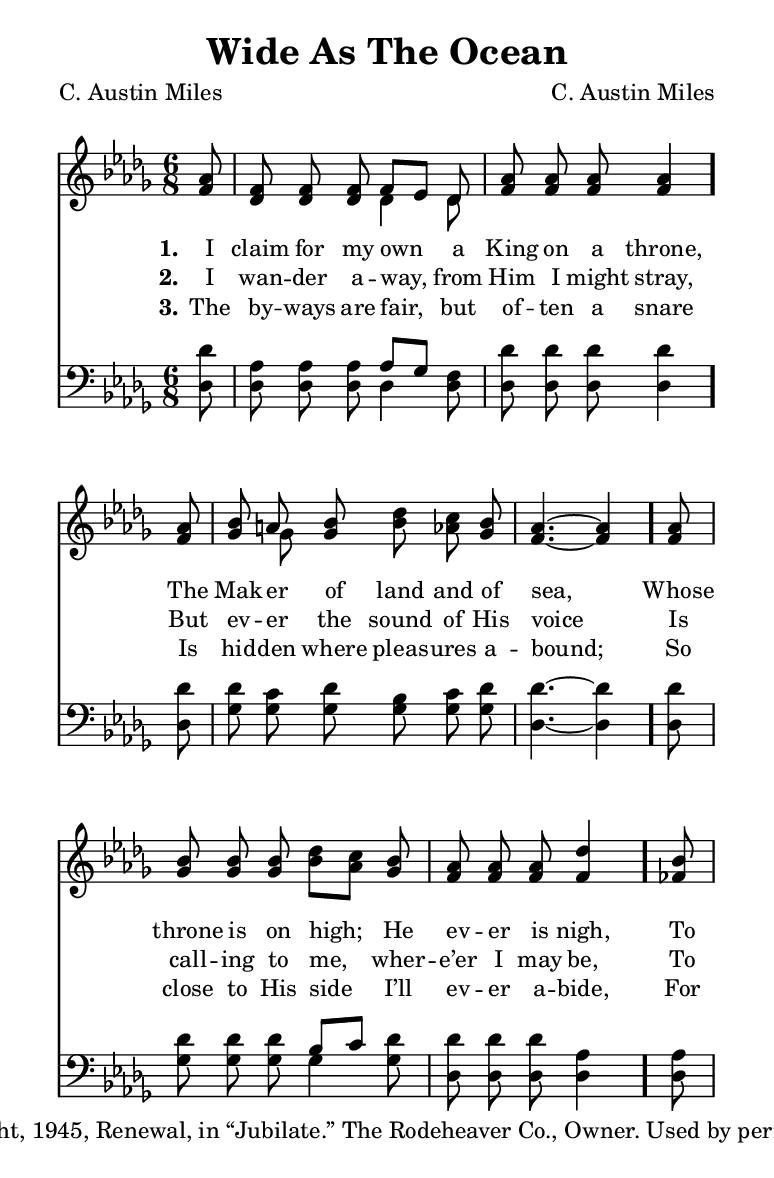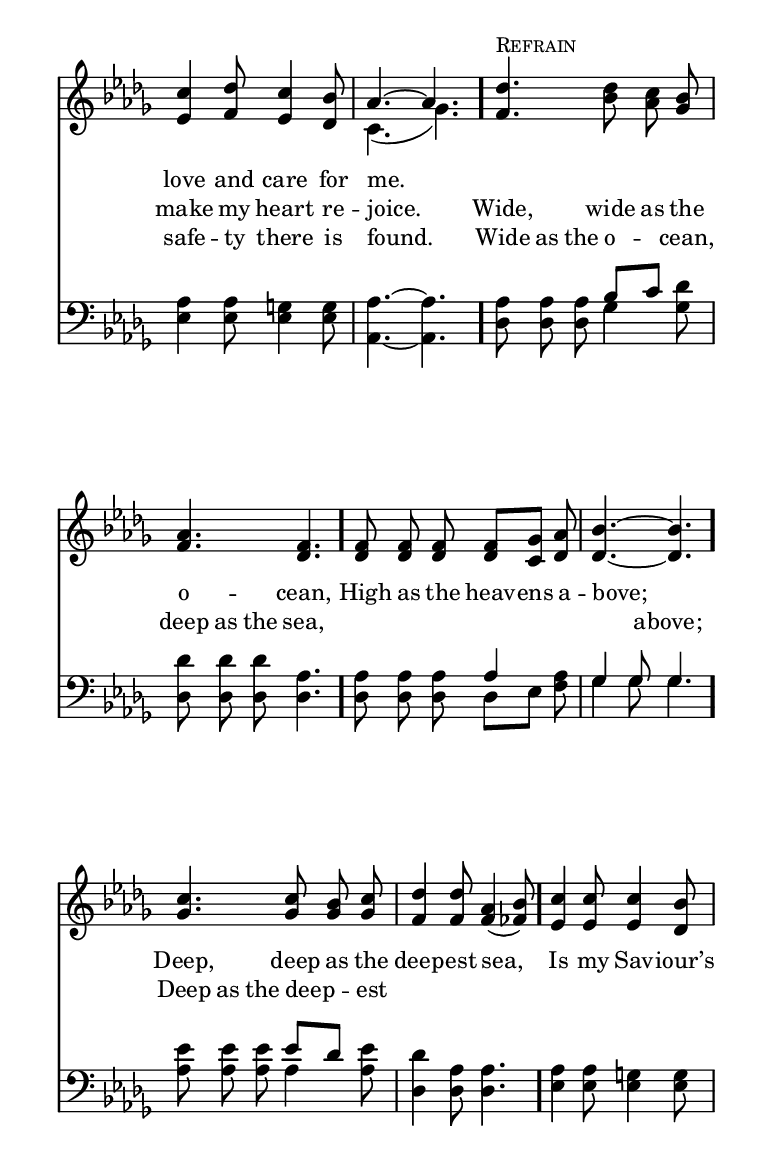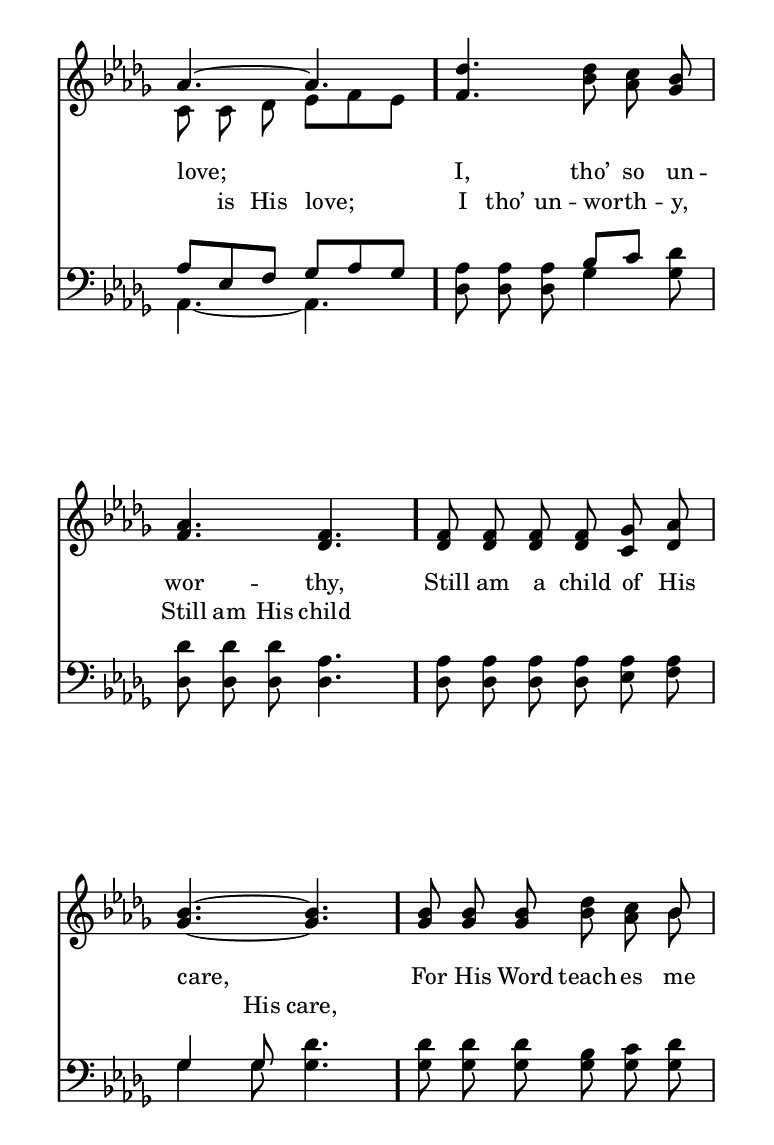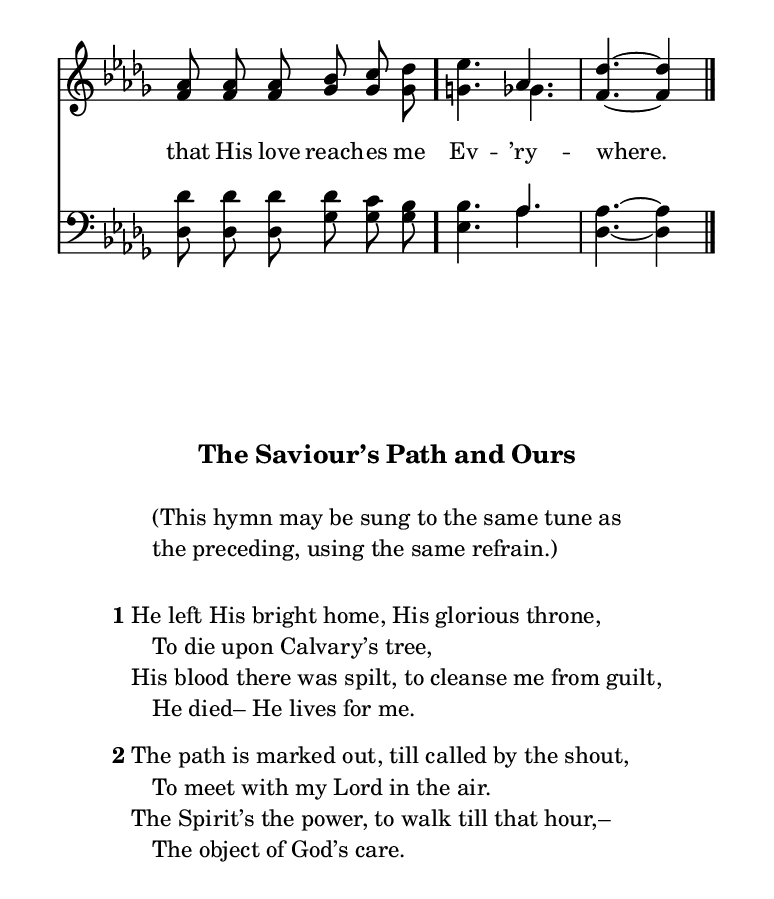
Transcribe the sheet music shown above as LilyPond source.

\include "common/global.ily"
\paper {
  \include "common/paper.ily"
  ragged-last-bottom = ##t
  page-count = #(cond (is-eogsized 2) (#t #f))
}

\header{
  hymnnumber = "369"
  title = "Wide As The Ocean"
  tunename = ""
  meter = ""
  poet = "C. Austin Miles"
  composer = "C. Austin Miles"
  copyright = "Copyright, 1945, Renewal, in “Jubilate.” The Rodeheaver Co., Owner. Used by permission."
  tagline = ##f
}

global = {
  \include "common/overrides.ily"
  \override Staff.TimeSignature.style = #'numbered
  \time 6/8
  \override Score.MetronomeMark.transparent = ##t % hide all fermata changes too
  \tempo 4=80
  \key des \major
  \partial 8
  \autoBeamOff
}

notesSoprano = {
\global
\relative c'' {

  aes8 | f f f f[ ees] des | aes' aes aes aes4
  aes8 | bes a bes des c bes | aes4. ~ aes4
  aes8 | bes bes bes des[ c] bes | aes aes aes des4
  bes8 | c4 des8 c4 bes8 | aes4. ~ aes4. |

  << s^\markup { \small \caps "Refrain" }
  { des4. des8 c bes | aes4. f4. } >>
  f8 f f f[ ges] aes | bes4. ~ bes4. |
  c4. c8 bes c | des4 des8 aes4( bes8) |
  c4 c8 c4 bes8 | aes4. ~ aes4. |
  des4. des8 c bes | aes4. f4.
  f8 f f f ges aes | bes4. ~ bes4. |
  bes8 bes bes des c bes | aes aes aes bes c des |
  ees4. aes,4. | des4. ~ des4

  \bar "|."

}
}

notesAlto = {
\global
\relative e' {

  f8 | des des des des4 des8 | f8 f f f4
  f8 | ges8 ges ges bes aes ges | f4. ~ f4
  f8 | ges ges ges bes[ aes] ges | f f f f4
  fes8 | ees4 f8 ees4 des8 | c4.( ges'4.) |

  f4. bes8 aes ges | f4. des4. |
  des8 des des des[ c] des | des4. ~ des4. |
  ges4. ges8 ges ges | f4 f8 f4( fes8) |
  ees4 ees8 ees4 des8 | c8 c des ees[ f ees] |
  f4. bes8 aes ges | f4. des4. |
  des8 des des des c des | ges4. ~ ges4. |
  ges8 ges ges bes aes bes | f f f ges ges ges |
  g4. ges4. | f4. ~ f4

}
}

notesTenor = {
\global
\relative a {

  des8 | aes aes aes aes[ ges] f | des' des des des4
  des8 | des c des bes c des | des4. ~ des4
  des8 | des des des bes[ c] des | des des des aes4
  aes8 | aes4 aes8 g4 g8 | aes4. ~ aes4. |

  aes8 aes aes bes[ c] des | des des des aes4. |
  aes8 aes aes aes4 aes8 | ges4 ges8 ges4. |
  ees'8 ees ees ees[ des] ees | des4 aes8 aes4. |
  aes4 aes8 g4 g8 | aes8 ees f ges[ aes ges] |
  aes8 aes aes bes[ c] des | des des des aes4. |
  aes8 aes aes aes aes aes | ges4 ges8 des'4. |
  des8 des des bes c des | des des des des c bes |
  bes4. aes4. | aes4. ~ aes4

}
}

notesBass = {
\global
\relative f {

  des8 des des des des4 des8 | des8 des des des4
  des8 | ges ges ges ges ges ges | des4. ~ des4
  des8 | ges ges ges ges4 ges8 | des8 des des des4
  des8 | ees4 ees8 ees4 ees8 | aes,4. ~ aes4. |

  des8 des des ges4 ges8 | des8 des des des4. |
  des8 des des des[ ees] f | ges4 ges8 ges4. |
  aes8 aes aes aes4 aes8 | des,4 des8 des4. |
  ees4 ees8 ees4 ees8 | aes,4. ~ aes4. |
  des8 des des ges4 ges8 | des8 des des des4. |
  des8 des des des ees f | ges4 ges8 ges4. |
  ges8 ges ges ges ges ges | des des des ges ges ges |
  ees4. aes4. | des,4. ~ des4

}
}

Refrain = \lyricmode {

\eogbreak
Wide, wide as the o -- cean, \bar "."
High as the { \mon } heav -- ens { \moff } a -- bove; \bar "."
Deep, deep as the deep -- est sea, \bar "."
Is my Sav -- iour’s love; \bar "."
I, tho’ so un -- wor -- thy, \bar "."
Still am a child of His care, \bar "."
For His Word teach -- es me that His love reach -- es me \bar "."
Ev -- ’ry -- where. \bar "."

}

wordsA = \lyricmode {
\set stanza = "1."

I claim for my own a King on a throne, \bar "."
The Mak -- er of land and of sea, \bar "."
Whose throne is on high; He ev -- er is nigh, \bar "."
To love and care for me. \bar "."

}

wordsB = \lyricmode {
\set stanza = "2."

I wan -- der a -- way, from Him I might stray,
But ev -- er the sound of His voice
Is call -- ing to me, wher -- e’er I may be,
To make my heart re -- joice.

\Refrain

}

wordsC = \lyricmode {
\set stanza = "3."

The by -- ways are fair, but of -- ten a snare
Is hid -- den where pleas -- ures a -- bound;
So close to His side I’ll ev -- er a -- bide,
For safe -- ty there is found.

}

underWords = \lyricmode {

\repeat unfold 34 \skip 4
Wide as the o -- cean, deep as the sea,

\repeat unfold 6 \skip 4
a -- bove;
Deep as the deep -- est

\repeat unfold 8 \skip 4
is His love;
I tho’ un -- worth -- y,
Still am His child

\repeat unfold 7 \skip 4
His care,

}

extraA = \markuplist {

\line { He left His bright home, His glorious throne, }
\line { { \hspace #2 } To die upon Calvary’s tree, }
\line { His blood there was spilt, to cleanse me from guilt, }
\line { { \hspace #2 } He died– He lives for me. }

}

extraB = \markuplist {

\line { The path is marked out, till called by the shout, }
\line { { \hspace #2 } To meet with my Lord in the air. }
\line { The Spirit’s the power, to walk till that hour,– }
\line { { \hspace #2 } The object of God’s care. }

}

\score {
  \context ChoirStaff <<
    \context Staff = upper <<
      \set Staff.autoBeaming = ##f
      \set ChoirStaff.systemStartDelimiter = #'SystemStartBar
      \set ChoirStaff.printPartCombineTexts = ##f
      \partcombine #'(2 . 9) \notesSoprano \notesAlto
      \context NullVoice = sopranos { \voiceOne << \notesSoprano >> }
      \context NullVoice = altos { \voiceTwo << \notesAlto >> }
      \context Lyrics = one   \lyricsto sopranos \wordsA
      \context Lyrics = two   \lyricsto sopranos \wordsB
      \context Lyrics = three \lyricsto sopranos \wordsC
    >>
    \context Staff = men <<
      \clef bass
      \set ChoirStaff.printPartCombineTexts = ##f
      \partcombine #'(2 . 9) \notesTenor \notesBass
      \context NullVoice = tenors { \voiceOne << \notesTenor >> }
      \context NullVoice = basses { \voiceTwo << \notesBass >> }
      \context Lyrics = three \with { alignAboveContext = men } \lyricsto tenors \underWords
    >>
  >>
  \layout {
    \include "common/layout.ily"
  }
  \midi{
    \include "common/midi.ily"
  }
}

\noPageBreak

headA = \markuplist {
\line { \bold \larger { The Saviour’s Path and Ours } }
}

headB = \markuplist {
\line { (This hymn may be sung to the same tune as }
\line { the preceding, using the same refrain.) }
}

\markup { \fill-line { \center-column {
  \line{ \column { \headA } } \combine \null \vspace #0.4
  \line{ \column { \headB } } \combine \null \vspace #1
  \column {
    \line{ \bold 1 \column { \extraA } } \combine \null \vspace #0.5
    \line{ \bold 2 \column { \extraB } } \combine \null \vspace #0.5
  }
} } }

\version "2.19.49"  % necessary for upgrading to future LilyPond versions.

% vi:set et ts=2 sw=2 ai nocindent syntax=lilypond:
